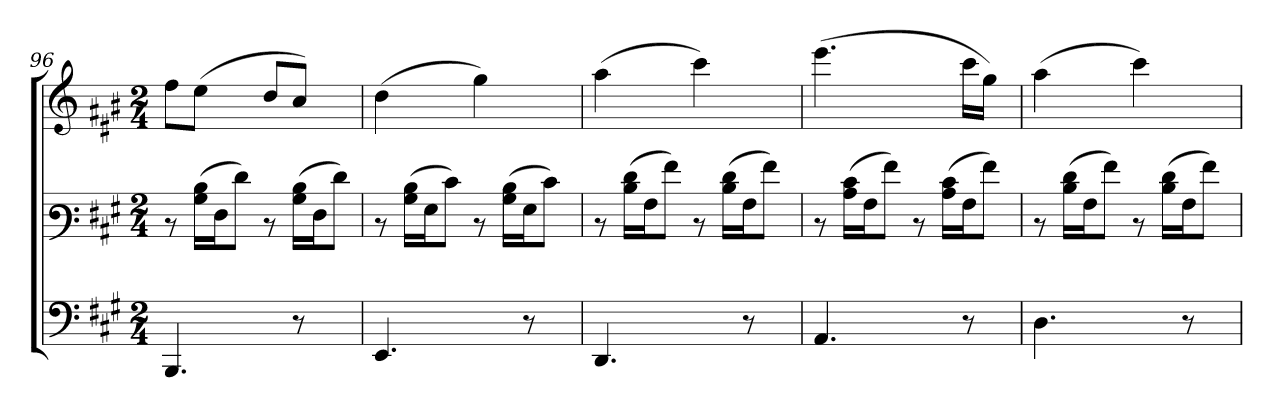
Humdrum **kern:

**kern	**kern	**kern
*part2	*part2	*part1
*staff3	*staff2	*staff1
*clefF4	*clefF3	*clefG3
*k[f#c#g#]	*k[f#c#g#]	*k[f#c#g#]
*M2/4	*M2/4	*M2/4
=96	=96	=96
4.BBB/	8rD	8dd\L
.	(>16B\ 16d\LL	(>8cc#\J
.	16F#\J	.
.	8f#\J)	8ryy
8ryy	8rD	8b/L
8r	(>16B\ 16d\LL	8a/J)
.	16F#\J	.
8ryy	8f#\J)	8ryy
!!LO:LB:g=z
=97	=97	=97
4.EE/	8rD	(>4b\
.	(>16B\ 16d\LL	.
.	16G#\J	.
.	8e\J)	8ryy
8.ryy	8rD	4ee\)
.	(>16B\ 16d\LL	.
8r	16G#\J	.
.	8e\J)	8ryy
16ryy	.	.
=98	=98	=98
4.DD/	8rD	(>4ff#\
.	(>16d\ 16f#\LL	.
.	16A\J	.
.	8a\J)	8ryy
8.ryy	8rD	4aa\)
.	(>16d\ 16f#\LL	.
8r	16A\J	.
.	8a\J)	8ryy
16ryy	.	.
=99	=99	=99
4.AA/	8rD	(>4.ccc#\
.	(>16c#\ 16e\LL	.
.	16A\J	.
.	8a\J)	.
8.ryy	8rD	8.ryy
.	(>16c#\ 16e\LL	.
8r	16A\J	16aa\LL
.	8a\J)	16ee\JJ)
16ryy	.	16ryy
=100	=100	=100
4.D\	8rD	(>4ff#\
.	(>16d\ 16f#\LL	.
.	16A\J	.
.	8a\J)	8ryy
8.ryy	8rD	4aa\)
.	(>16d\ 16f#\LL	.
8r	16A\J	.
.	8a\J)	8ryy
16ryy	.	.
=	=	=
*-	*-	*-
